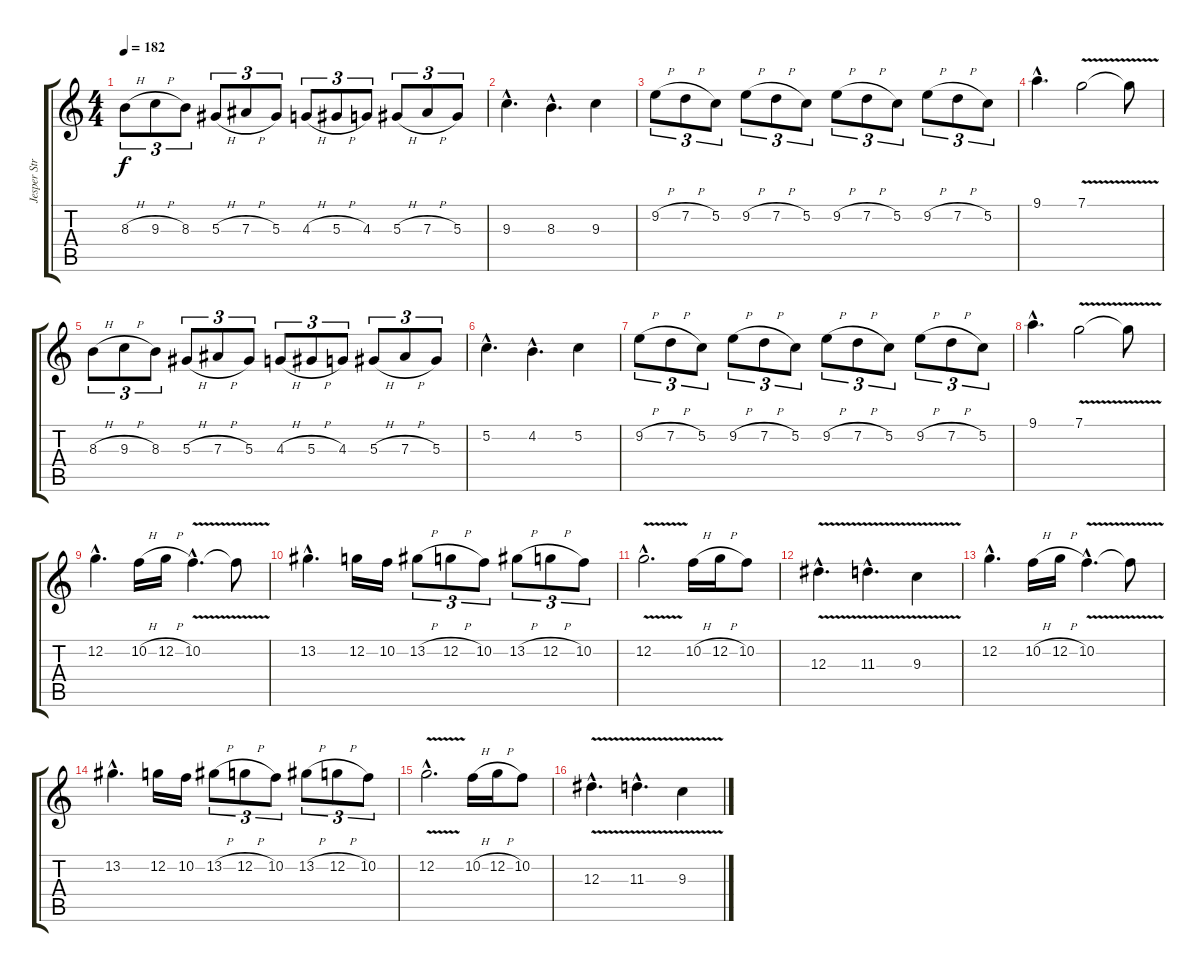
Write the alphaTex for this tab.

\track ("Jesper Strömblad" "Jesper Str") {instrument distortionguitar}
\staff {score tabs}
\tuning (C4 G3 Eb3 Bb2 F2 C2) {hide}
\ts (4 4)
\tempo 182
\clef g2
\ks c
8.3{h}.8{tu (3 2) dy f} 9.3{h}.8{tu (3 2)} 8.3.8{tu (3 2)} 5.3{h}.8{tu (3 2)} 7.3{h}.8{tu (3 2)} 5.3.8{tu (3 2)} 4.3{h}.8{tu (3 2)} 5.3{h}.8{tu (3 2)} 4.3.8{tu (3 2)} 5.3{h}.8{tu (3 2)} 7.3{h}.8{tu (3 2)} 5.3.8{tu (3 2)} |
9.3{hac}.4{d} 8.3{hac}.4{d} 9.3.4 |
9.2{h}.8{tu (3 2)} 7.2{h}.8{tu (3 2)} 5.2.8{tu (3 2)} 9.2{h}.8{tu (3 2)} 7.2{h}.8{tu (3 2)} 5.2.8{tu (3 2)} 9.2{h}.8{tu (3 2)} 7.2{h}.8{tu (3 2)} 5.2.8{tu (3 2)} 9.2{h}.8{tu (3 2)} 7.2{h}.8{tu (3 2)} 5.2.8{tu (3 2)} |
9.1{hac}.4{d} 7.1{v}.2 7.1{t}.8 |
8.3{h}.8{tu (3 2)} 9.3{h}.8{tu (3 2)} 8.3.8{tu (3 2)} 5.3{h}.8{tu (3 2)} 7.3{h}.8{tu (3 2)} 5.3.8{tu (3 2)} 4.3{h}.8{tu (3 2)} 5.3{h}.8{tu (3 2)} 4.3.8{tu (3 2)} 5.3{h}.8{tu (3 2)} 7.3{h}.8{tu (3 2)} 5.3.8{tu (3 2)} |
5.2{hac}.4{d} 4.2{hac}.4{d} 5.2.4 |
9.2{h}.8{tu (3 2)} 7.2{h}.8{tu (3 2)} 5.2.8{tu (3 2)} 9.2{h}.8{tu (3 2)} 7.2{h}.8{tu (3 2)} 5.2.8{tu (3 2)} 9.2{h}.8{tu (3 2)} 7.2{h}.8{tu (3 2)} 5.2.8{tu (3 2)} 9.2{h}.8{tu (3 2)} 7.2{h}.8{tu (3 2)} 5.2.8{tu (3 2)} |
9.1{hac}.4{d} 7.1{v}.2 7.1{t}.8 |
12.2{hac}.4{d} 10.2{h}.16 12.2{h}.16 10.2{v hac}.4{d} 10.2{t}.8 |
13.2{hac}.4{d} 12.2.16 10.2.16 13.2{h}.8{tu (3 2)} 12.2{h}.8{tu (3 2)} 10.2.8{tu (3 2)} 13.2{h}.8{tu (3 2)} 12.2{h}.8{tu (3 2)} 10.2.8{tu (3 2)} |
12.2{v hac}.2{d} 10.2{h}.16 12.2{h}.16 10.2.8 |
12.3{v hac}.4{d} 11.3{v hac}.4{d} 9.3{v}.4 |
12.2{hac}.4{d} 10.2{h}.16 12.2{h}.16 10.2{v hac}.4{d} 10.2{t}.8 |
13.2{hac}.4{d} 12.2.16 10.2.16 13.2{h}.8{tu (3 2)} 12.2{h}.8{tu (3 2)} 10.2.8{tu (3 2)} 13.2{h}.8{tu (3 2)} 12.2{h}.8{tu (3 2)} 10.2.8{tu (3 2)} |
12.2{v hac}.2{d} 10.2{h}.16 12.2{h}.16 10.2.8 |
12.3{v hac}.4{d} 11.3{v hac}.4{d} 9.3{v}.4
